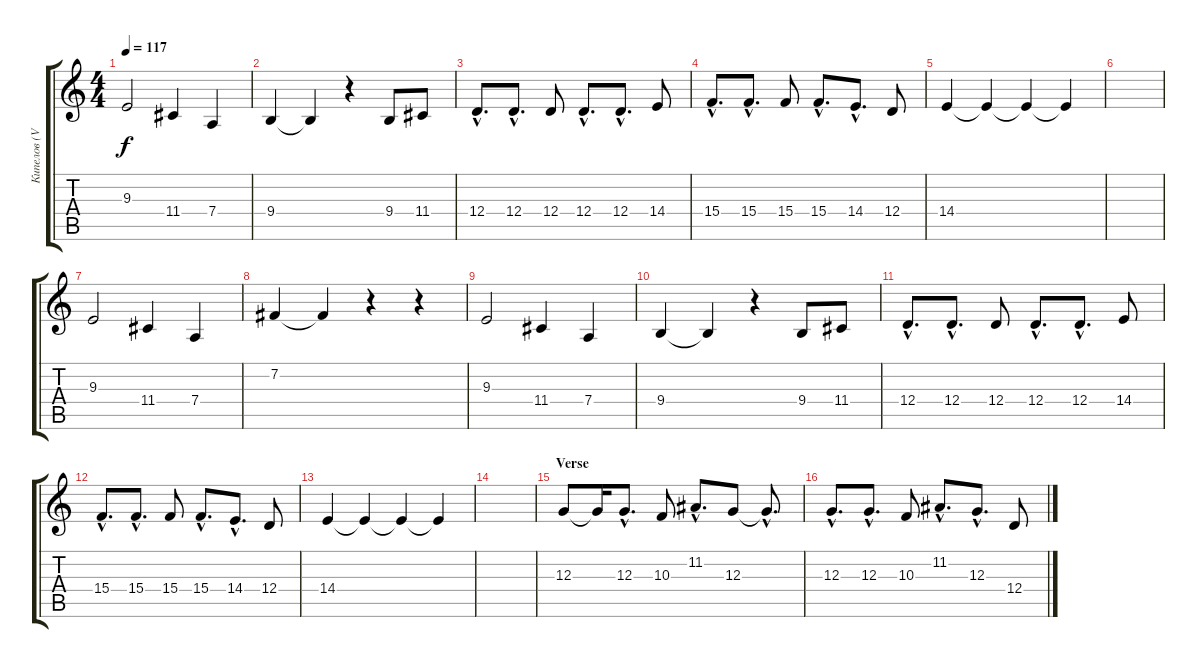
\track ("Кипелов (Vocal)" "Кипелов (V") {instrument lead6voice}
\staff {score tabs}
\tuning (E4 B3 G3 D3 A2 E2) {hide}
\ts (4 4)
\tempo 117
\clef g2
\ks c
9.3.2{dy f} 11.4.4 7.4.4 |
9.4.4 9.4{t}.4 r.4 9.4.8 11.4.8 |
12.4{hac}.8{d} 12.4{hac}.8{d} 12.4.8 12.4{hac}.8{d} 12.4{hac}.8{d} 14.4.8 |
15.4{hac}.8{d} 15.4{hac}.8{d} 15.4.8 15.4{hac}.8{d} 14.4{hac}.8{d} 12.4.8 |
14.4.4 14.4{t}.4 14.4{t}.4 14.4{t}.4 |
|
9.3.2 11.4.4 7.4.4 |
7.2.4 7.2{t}.4 r.4 r.4 |
9.3.2 11.4.4 7.4.4 |
9.4.4 9.4{t}.4 r.4 9.4.8 11.4.8 |
12.4{hac}.8{d} 12.4{hac}.8{d} 12.4.8 12.4{hac}.8{d} 12.4{hac}.8{d} 14.4.8 |
15.4{hac}.8{d} 15.4{hac}.8{d} 15.4.8 15.4{hac}.8{d} 14.4{hac}.8{d} 12.4.8 |
14.4.4 14.4{t}.4 14.4{t}.4 14.4{t}.4 |
|
\section ("" "Verse")
12.3.8 12.3{t}.16 12.3{hac}.8{d} 10.3.8 11.2{hac}.8{d} 12.3.8 12.3{hac t}.8{d} |
12.3{hac}.8{d} 12.3{hac}.8{d} 10.3.8 11.2{hac}.8{d} 12.3{hac}.8{d} 12.4.8
